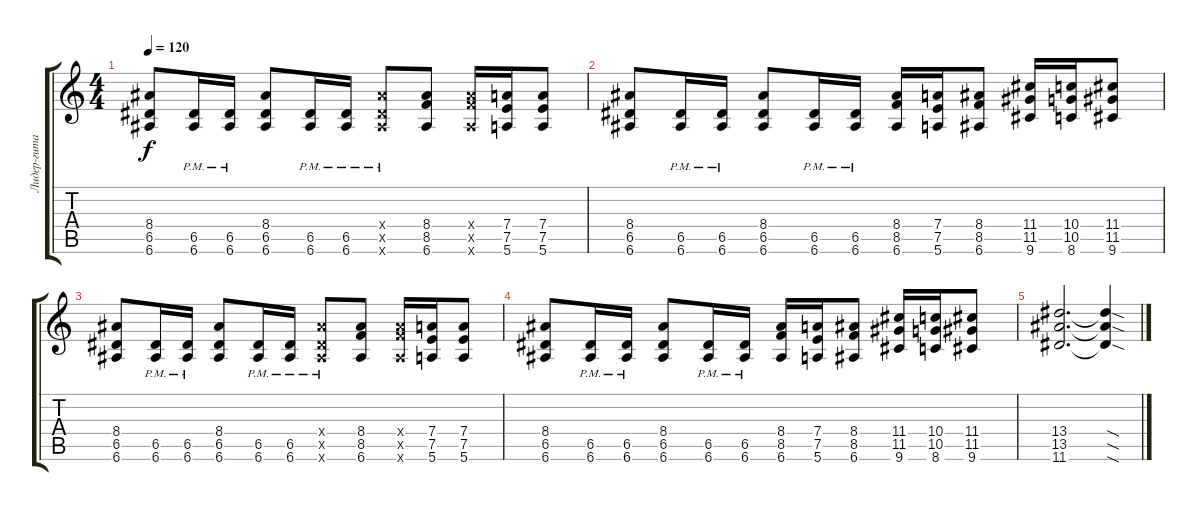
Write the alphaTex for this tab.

\track ("Лидер-гитара (Гальдер)" "Лидер-гита") {instrument distortionguitar}
\staff {score tabs}
\tuning (E4 B3 G3 D3 A2 E2) {hide}
\ts (4 4)
\tempo 120
\clef g2
\ks c
(8.4 6.5 6.6).8{dy f} (6.5{pm} 6.6{pm}).16 (6.5{pm} 6.6{pm}).16 (8.4 6.5 6.6).8 (6.5{pm} 6.6{pm}).16 (6.5{pm} 6.6{pm}).16 (8.4{pm x} 6.5{pm x} 6.6{pm x}).8 (8.4 8.5 6.6).8 (8.4{x} 8.5{x} 6.6{x}).16 (7.4 7.5 5.6).16 (7.4 7.5 5.6).8 |
(8.4 6.5 6.6).8 (6.5{pm} 6.6{pm}).16 (6.5{pm} 6.6{pm}).16 (8.4 6.5 6.6).8 (6.5{pm} 6.6{pm}).16 (6.5{pm} 6.6{pm}).16 (8.4 8.5 6.6).16 (7.4 7.5 5.6).16 (8.4 8.5 6.6).8 (11.4 11.5 9.6).16 (10.4 10.5 8.6).16 (11.4 11.5 9.6).8 |
(8.4 6.5 6.6).8 (6.5{pm} 6.6{pm}).16 (6.5{pm} 6.6{pm}).16 (8.4 6.5 6.6).8 (6.5{pm} 6.6{pm}).16 (6.5{pm} 6.6{pm}).16 (8.4{pm x} 6.5{pm x} 6.6{pm x}).8 (8.4 8.5 6.6).8 (8.4{x} 8.5{x} 6.6{x}).16 (7.4 7.5 5.6).16 (7.4 7.5 5.6).8 |
(8.4 6.5 6.6).8 (6.5{pm} 6.6{pm}).16 (6.5{pm} 6.6{pm}).16 (8.4 6.5 6.6).8 (6.5{pm} 6.6{pm}).16 (6.5{pm} 6.6{pm}).16 (8.4 8.5 6.6).16 (7.4 7.5 5.6).16 (8.4 8.5 6.6).8 (11.4 11.5 9.6).16 (10.4 10.5 8.6).16 (11.4 11.5 9.6).8 |
(13.4 13.5 11.6).2{d} (13.4{sod t} 13.5{sod t} 11.6{sod t}).4
